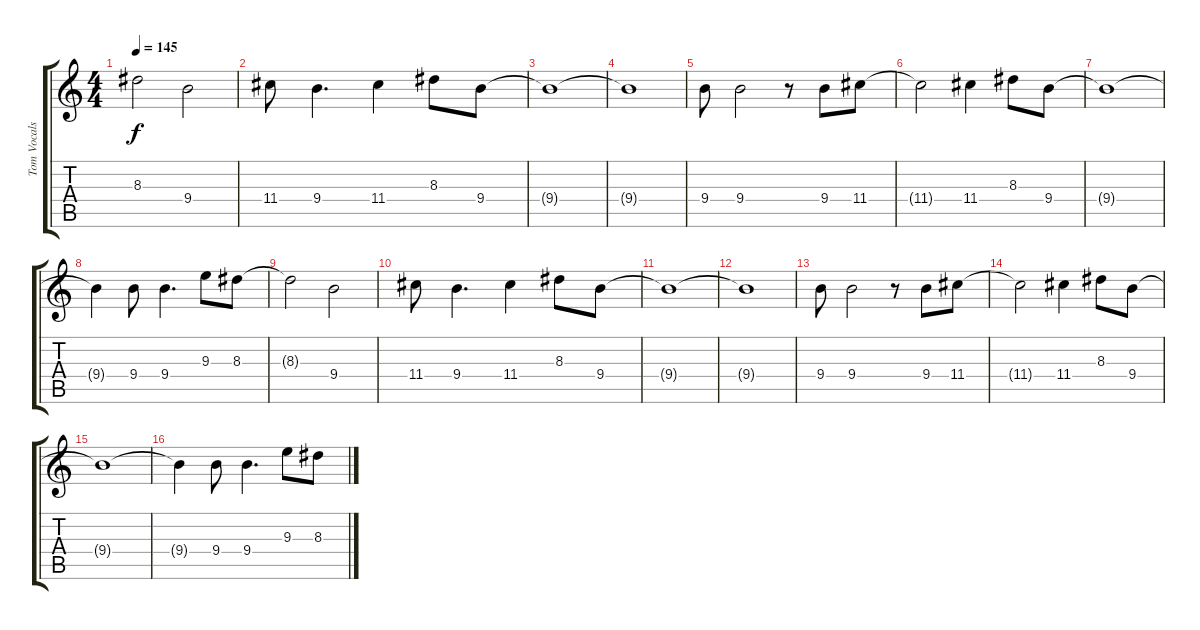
\track ("Tom Vocals" "Tom Vocals") {instrument acousticguitarsteel}
\staff {score tabs}
\tuning (E4 B3 G3 D3 A2 E2) {hide}
\ts (4 4)
\tempo 145
\clef g2
\ks c
8.3{t}.2{dy f} 9.4.2 |
11.4.8 9.4.4{d} 11.4.4 8.3.8 9.4.8 |
9.4{t}.1 |
9.4{t}.1 |
9.4.8 9.4.2 r.8 9.4.8 11.4.8 |
11.4{t}.2 11.4.4 8.3.8 9.4.8 |
9.4{t}.1 |
9.4{t}.4 9.4.8 9.4.4{d} 9.3.8 8.3.8 |
8.3{t}.2 9.4.2 |
11.4.8 9.4.4{d} 11.4.4 8.3.8 9.4.8 |
9.4{t}.1 |
9.4{t}.1 |
9.4.8 9.4.2 r.8 9.4.8 11.4.8 |
11.4{t}.2 11.4.4 8.3.8 9.4.8 |
9.4{t}.1 |
9.4{t}.4 9.4.8 9.4.4{d} 9.3.8 8.3.8
